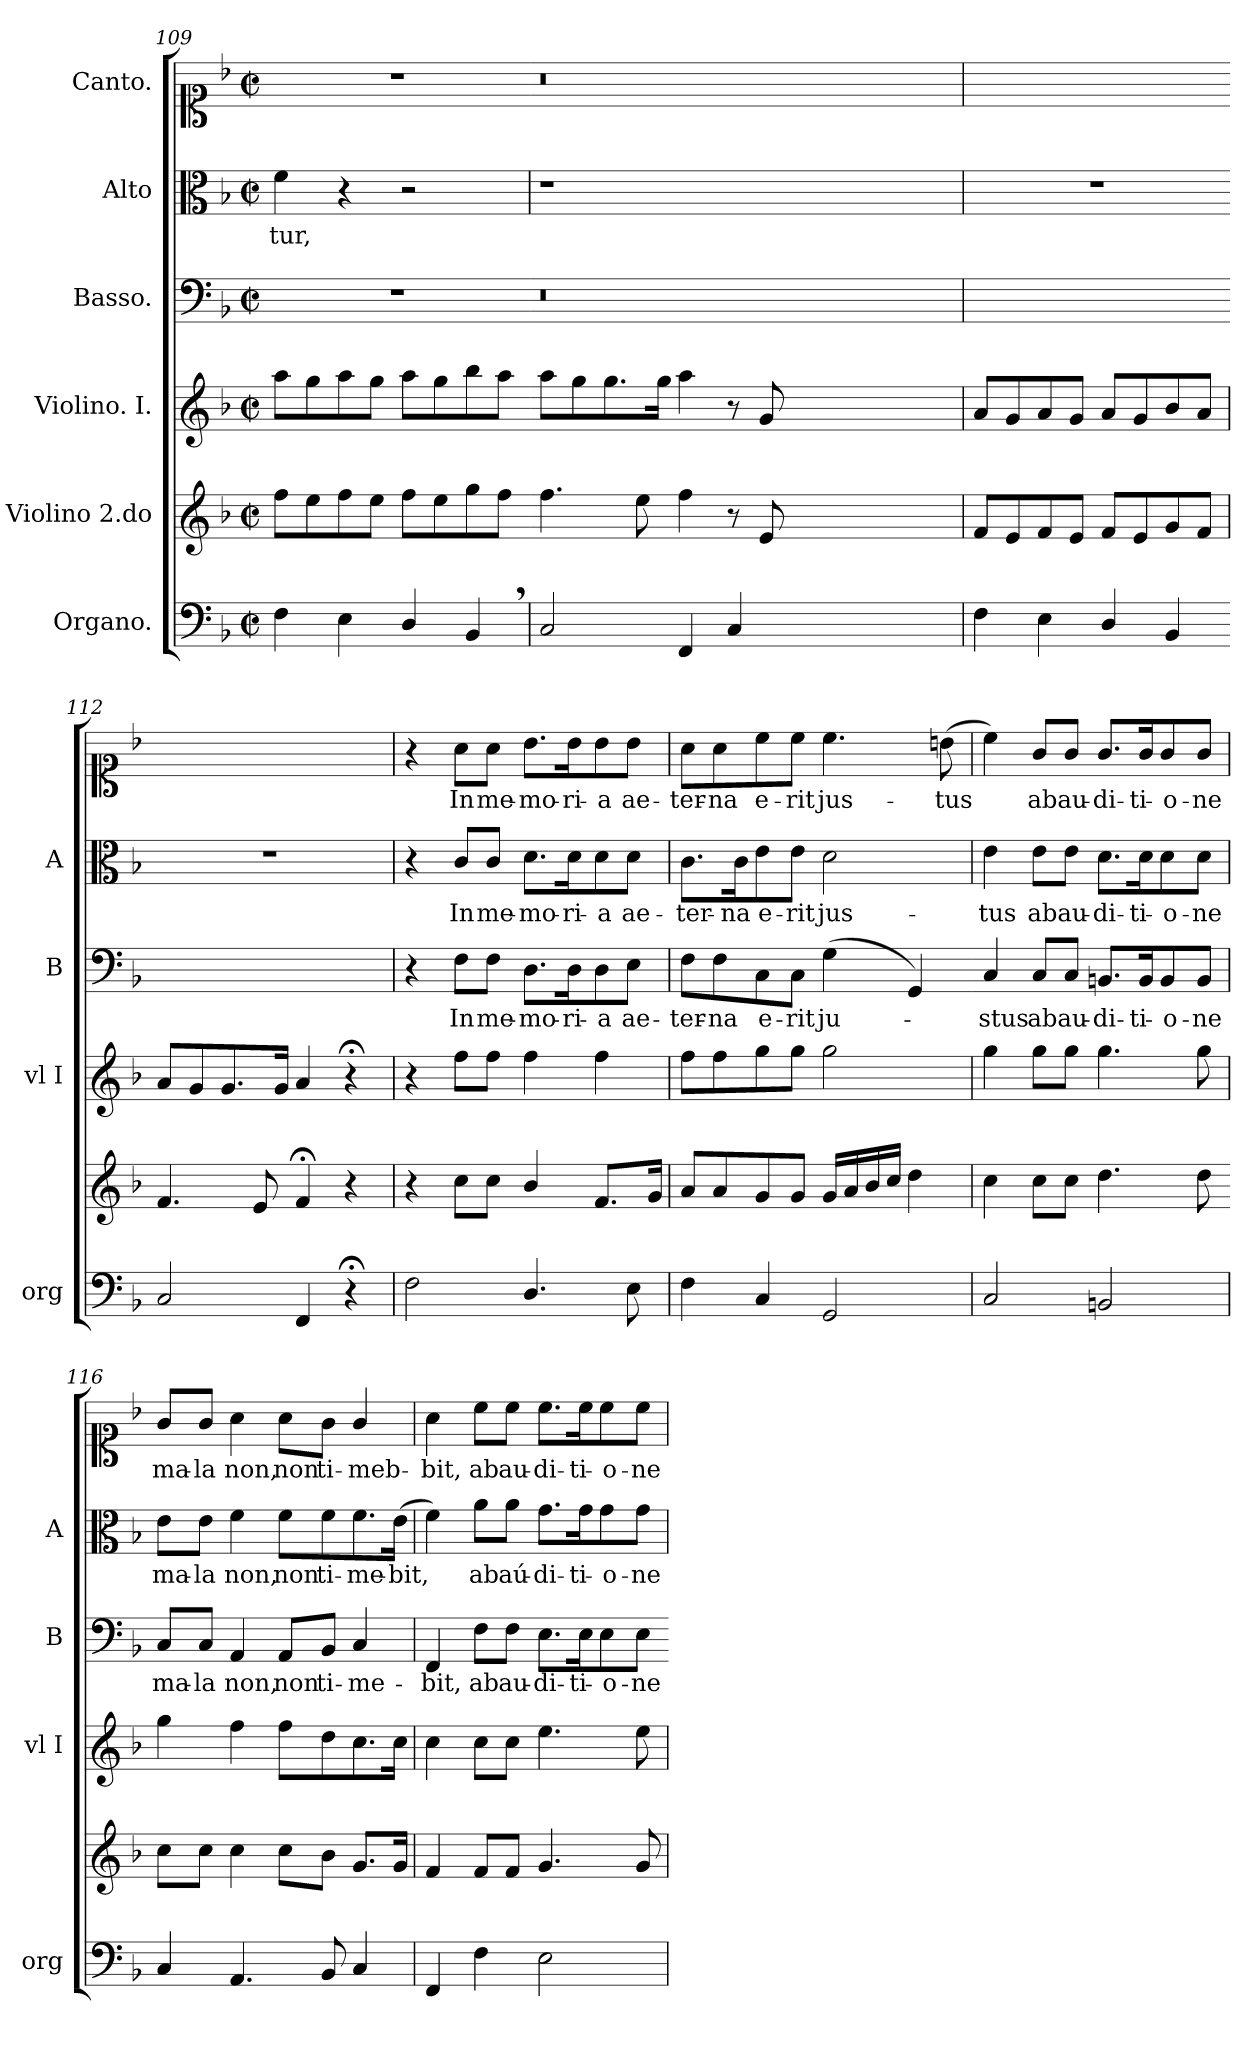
**kern	**dynam	**kern	**kern	**kern	**text	**kern	**text	**kern	**text
*part6	*part6	*part5	*part4	*part3	*part3	*part2	*part2	*part1	*part1
*staff6	*staff6	*staff5	*staff4	*staff3	*staff3	*staff2	*staff2	*staff1	*staff1
*I"Organo.	*	*I"Violino 2.do	*I"Violino. I.	*I"Basso.	*	*I"Alto	*	*I"Canto.	*
*I'org	*	*	*I'vl I	*I'B	*	*I'A	*	*	*
*clefF4	*	*clefG2	*clefG2	*clefF4	*	*clefC3	*	*clefC1	*
*k[b-]	*	*k[b-]	*k[b-]	*k[b-]	*	*k[b-]	*	*k[b-]	*
*F:	*	*F:	*F:	*F:	*	*F:	*	*F:	*
*M2/2	*	*M2/2	*M2/2	*M2/2	*	*M2/2	*	*M2/2	*
*met(c|)	*	*met(c|)	*met(c|)	*met(c|)	*	*met(c|)	*	*met(c|)	*
=109	=109	=109	=109	=109	=109	=109	=109	=109	=109
!	!LO:DY:b	!	!	!	!	!	!	!	!
4F\	piano	8ff\L	8aa\L	1r	.	4f\	-tur,	1r	.
.	.	8ee\	8gg\	.	.	.	.	.	.
4E\	.	8ff\	8aa\	.	.	4r	.	.	.
.	.	8ee\J	8gg\J	.	.	.	.	.	.
4D/	.	8ff\L	8aa\L	.	.	2r	.	.	.
.	.	8ee\	8gg\	.	.	.	.	.	.
4BB-,/	.	8gg\	8bb-\	.	.	.	.	.	.
.	.	8ff\J	8aa\J	.	.	.	.	.	.
=110	=110	=110-	=110-	=110	=110	=110	=110	=110	=110
2C/	.	4.ff\	8aa\L	0.r	.	1r	.	0.r	.
.	.	.	8gg\	.	.	.	.	.	.
.	.	.	8.gg\	.	.	.	.	.	.
.	.	8ee\	.	.	.	.	.	.	.
.	.	.	16gg\Jk	.	.	.	.	.	.
4FF/	.	4ff\	4aa\	.	.	.	.	.	.
4C/	.	8r	8r	.	.	.	.	.	.
.	.	8e/	8g/	.	.	.	.	.	.
0ryy	.	0ryy	0ryy	.	.	0ryy	.	.	.
=111	=111	=111	=111	=111	=111	=111	=111	=111	=111
4F\	.	8f/L	8a/L	1ryy	.	1r	.	1ryy	.
.	.	8e/	8g/	.	.	.	.	.	.
4E\	.	8f/	8a/	.	.	.	.	.	.
.	.	8e/J	8g/J	.	.	.	.	.	.
4D/	.	8f/L	8a/L	.	.	.	.	.	.
.	.	8e/	8g/	.	.	.	.	.	.
4BB-/	.	8g/	8b-/	.	.	.	.	.	.
.	.	8f/J	8a/J	.	.	.	.	.	.
=112-	=112	=112	=112	=112	=112	=112	=112	=112	=112
2C/	.	4.f/	8a/L	1ryy	.	1r	.	1ryy	.
.	.	.	8g/	.	.	.	.	.	.
.	.	.	8.g/	.	.	.	.	.	.
.	.	8e/	.	.	.	.	.	.	.
.	.	.	16g/Jk	.	.	.	.	.	.
4FF/	.	4f;</	4a/	.	.	.	.	.	.
4r;<	.	4r	4r;<	.	.	.	.	.	.
=113	=113	=113	=113	=113	=113	=113	=113	=113	=113
2F\	.	4r	4r	4r	.	4r	.	4r	.
.	.	8cc\L	8ff\L	8F\L	In	8c/L	In	8a\L	In
.	.	8cc\J	8ff\J	8F\J	me-	8c/J	me-	8a\J	me-
4.D/	.	4b-/	4ff\	8.D\L	-mo-	8.d\L	-mo-	8.b-\L	-mo-
.	.	.	.	16D\K	-ri-	16d\K	-ri-	16b-\K	-ri-
.	.	8.f/L	4ff\	8D\	-a	8d\	-a	8b-\	-a
8E\	.	.	.	8E\J	ae-	8d\J	ae-	8b-\J	ae-
.	.	16g/Jk	.	.	.	.	.	.	.
=114	=114	=114	=114	=114	=114	=114	=114	=114	=114
4F\	.	8a/L	8ff\L	8F\L	-ter-	8.c\L	-ter-	8a\L	-ter-
.	.	8a/	8ff\	8F\	-na	.	.	8a\	-na
.	.	.	.	.	.	16c\K	-na	.	.
4C/	.	8g/	8gg\	8C\	e-	8e\	e-	8cc\	e-
.	.	8g/J	8gg\J	8C\J	-rit	8e\J	-rit	8cc\J	-rit
2GG/	.	16g/LL	2gg\	(4G\	ju-	2d\	jus-	4.cc\	jus-
.	.	16a/	.	.	.	.	.	.	.
.	.	16b-/	.	.	.	.	.	.	.
.	.	16cc/JJ	.	.	.	.	.	.	.
.	.	4dd\	.	4GG/)	.	.	.	.	.
.	.	.	.	.	.	.	.	(8bn\	-tus
=115	=115	=115	=115	=115-	=115	=115	=115	=115	=115
2C/	.	4cc\	4gg\	4C/	-stus	4e\	-tus	4cc\)	.
.	.	8cc\L	8gg\L	8C/L	ab	8e\L	ab	8g/L	ab
.	.	8cc\J	8gg\J	8C/J	au-	8e\J	au-	8g/J	au-
2BBn/	.	4.dd\	4.gg\	8.BBn/L	-di-	8.d\L	-di-	8.g/L	-di-
.	.	.	.	16BB/K	-ti-	16d\K	-ti-	16g/K	-ti-
.	.	.	.	8BB/	-o-	8d\	-o-	8g/	-o-
.	.	8dd\	8gg\	8BB/J	-ne	8d\J	-ne	8g/J	-ne
=116	=116	=116-	=116	=116	=116	=116	=116	=116	=116
4C/	.	8cc\L	4gg\	8C/L	ma-	8e\L	ma-	8g/L	ma-
.	.	8cc\J	.	8C/J	-la	8e\J	-la	8g/J	-la
4.AA/	.	4cc\	4ff\	4AA/	non,	4f\	non,	4a\	non,
.	.	8cc\L	8ff\L	8AA/L	non	8f\L	non	8a\L	non
8BB-/	.	8b-\J	8dd\	8BB-/J	ti-	8f\	ti-	8g\J	ti-
4C/	.	8.g/L	8.cc\	4C/	-me-	8.f\	-me-	4g/	-meb-
.	.	16g/Jk	16cc\Jk	.	.	(16e\Jk	-bit,	.	.
=117	=117	=117	=117	=117	=117	=117	=117	=117	=117
4FF/	.	4f/	4cc\	4FF/	-bit,	4f\)	.	4a\	-bit,
4F\	.	8f/L	8cc\L	8F\L	ab	8a\L	ab	8cc\L	ab
.	.	8f/J	8cc\J	8F\J	au-	8a\J	aú-	8cc\J	au-
2E\	.	4.g/	4.ee\	8.E\L	-di-	8.g\L	-di-	8.cc\L	-di-
.	.	.	.	16E\K	-ti-	16g\K	-ti-	16cc\K	-ti-
.	.	.	.	8E\	-o-	8g\	-o-	8cc\	-o-
.	.	8g/	8ee\	8E\J	-ne	8g\J	-ne	8cc\J	-ne
=	=	=	=	=-	=	=	=	=	=
*-	*-	*-	*-	*-	*-	*-	*-	*-	*-
